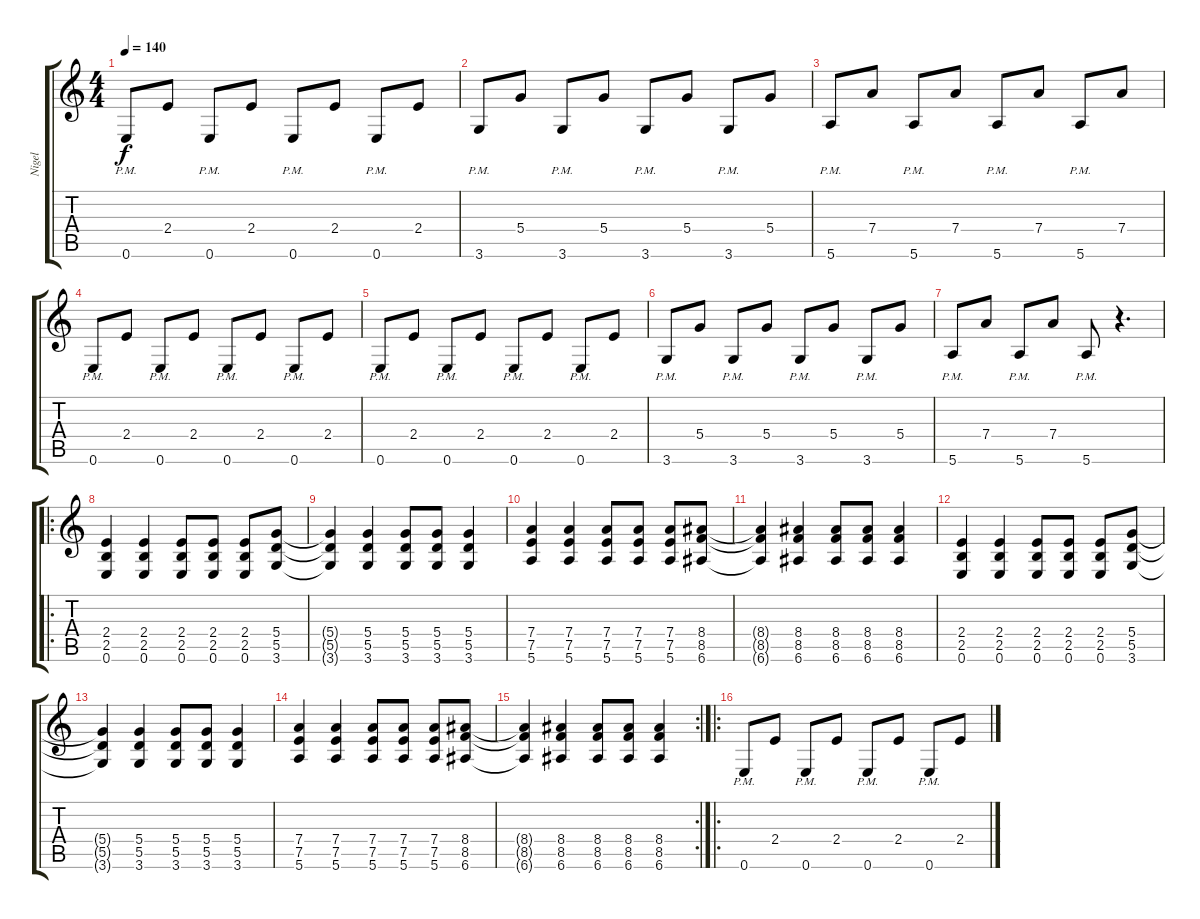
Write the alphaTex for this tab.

\track ("Nigel" "Nigel") {instrument distortionguitar}
\staff {score tabs}
\tuning (E4 B3 G3 D3 A2 E2) {hide}
\ts (4 4)
\tempo 140
\clef g2
\ks c
0.6{pm}.8{dy f} 2.4.8 0.6{pm}.8 2.4.8 0.6{pm}.8 2.4.8 0.6{pm}.8 2.4.8 |
3.6{pm}.8 5.4.8 3.6{pm}.8 5.4.8 3.6{pm}.8 5.4.8 3.6{pm}.8 5.4.8 |
5.6{pm}.8 7.4.8 5.6{pm}.8 7.4.8 5.6{pm}.8 7.4.8 5.6{pm}.8 7.4.8 |
0.6{pm}.8 2.4.8 0.6{pm}.8 2.4.8 0.6{pm}.8 2.4.8 0.6{pm}.8 2.4.8 |
0.6{pm}.8 2.4.8 0.6{pm}.8 2.4.8 0.6{pm}.8 2.4.8 0.6{pm}.8 2.4.8 |
3.6{pm}.8 5.4.8 3.6{pm}.8 5.4.8 3.6{pm}.8 5.4.8 3.6{pm}.8 5.4.8 |
5.6{pm}.8 7.4.8 5.6{pm}.8 7.4.8 5.6{pm}.8 r.4{d} |
\ro
(2.4 2.5 0.6).4 (2.4 2.5 0.6).4 (2.4 2.5 0.6).8 (2.4 2.5 0.6).8 (2.4 2.5 0.6).8 (5.4 5.5 3.6).8 |
(5.4{t} 5.5{t} 3.6{t}).4 (5.4 5.5 3.6).4 (5.4 5.5 3.6).8 (5.4 5.5 3.6).8 (5.4 5.5 3.6).4 |
(7.4 7.5 5.6).4 (7.4 7.5 5.6).4 (7.4 7.5 5.6).8 (7.4 7.5 5.6).8 (7.4 7.5 5.6).8 (8.4 8.5 6.6).8 |
(8.4{t} 8.5{t} 6.6{t}).4 (8.4 8.5 6.6).4 (8.4 8.5 6.6).8 (8.4 8.5 6.6).8 (8.4 8.5 6.6).4 |
(2.4 2.5 0.6).4 (2.4 2.5 0.6).4 (2.4 2.5 0.6).8 (2.4 2.5 0.6).8 (2.4 2.5 0.6).8 (5.4 5.5 3.6).8 |
(5.4{t} 5.5{t} 3.6{t}).4 (5.4 5.5 3.6).4 (5.4 5.5 3.6).8 (5.4 5.5 3.6).8 (5.4 5.5 3.6).4 |
(7.4 7.5 5.6).4 (7.4 7.5 5.6).4 (7.4 7.5 5.6).8 (7.4 7.5 5.6).8 (7.4 7.5 5.6).8 (8.4 8.5 6.6).8 |
\rc 2
(8.4{t} 8.5{t} 6.6{t}).4 (8.4 8.5 6.6).4 (8.4 8.5 6.6).8 (8.4 8.5 6.6).8 (8.4 8.5 6.6).4 |
\ro
0.6{pm}.8 2.4.8 0.6{pm}.8 2.4.8 0.6{pm}.8 2.4.8 0.6{pm}.8 2.4.8
